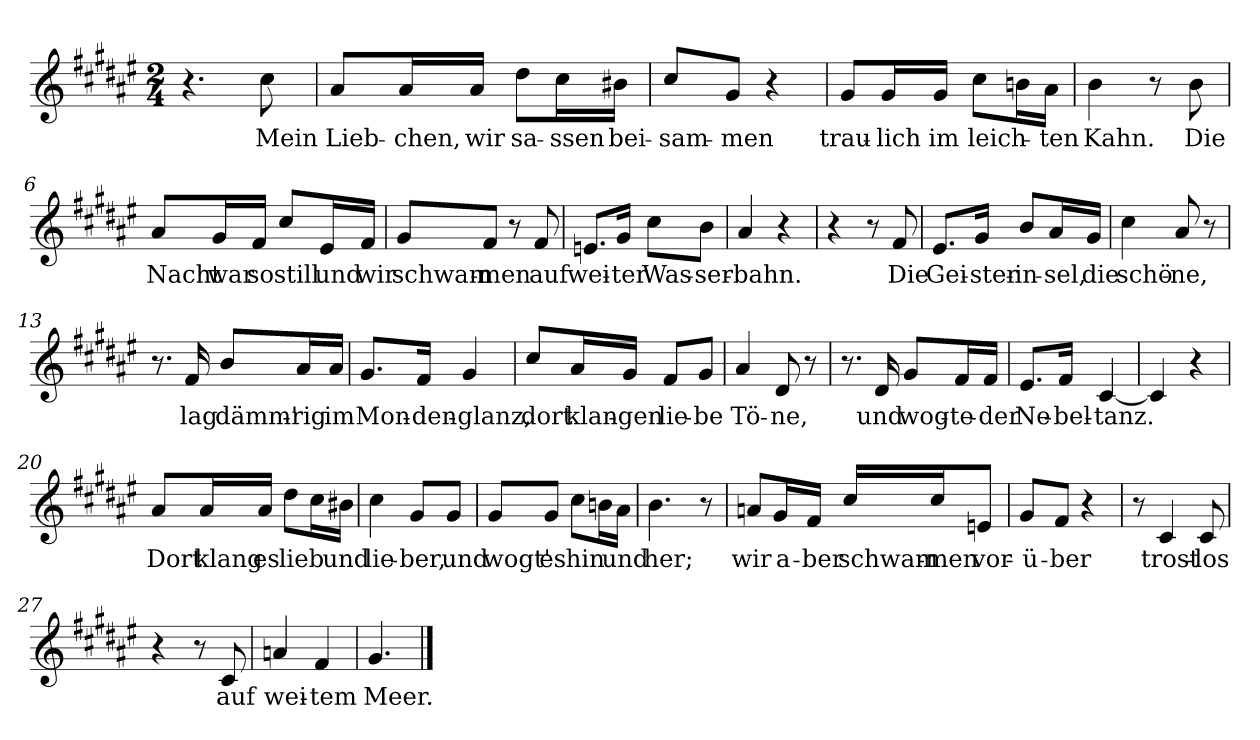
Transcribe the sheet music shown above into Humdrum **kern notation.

**kern	**text
*part1	*part1
*staff1	*staff1
*clefG2	*
*k[f#c#g#d#a#e#]	*
*M2/4	*
=1	=1
4.r	.
!	!LO:LY:b
8cc#\	Mein
=2	=2
!	!LO:LY:b
8a#/L	Lieb-
!	!LO:LY:b
16a#/L	-chen,
!	!LO:LY:b
16a#/JJ	wir
!	!LO:LY:b
8dd#\L	sa-
!	!LO:LY:b
16cc#\L	-ssen
!	!LO:LY:b
16b#X\JJ	bei-
=3	=3
!	!LO:LY:b
8cc#/L	-sam-
!	!LO:LY:b
8g#/J	-men
4r	.
=4	=4
!	!LO:LY:b
8g#/L	trau-
!	!LO:LY:b
16g#/L	-lich
!	!LO:LY:b
16g#/JJ	im
!	!LO:LY:b
8cc#\L	leich-
16bn\L	.
!	!LO:LY:b
16a#\JJ	-ten
=5	=5
!	!LO:LY:b
4b\	Kahn.
8r	.
!	!LO:LY:b
8b\	Die
=6	=6
!	!LO:LY:b
8a#/L	Nacht
!	!LO:LY:b
16g#/L	war
!	!LO:LY:b
16f#/JJ	so
!	!LO:LY:b
8cc#/L	still
!	!LO:LY:b
16e#/L	und
!	!LO:LY:b
16f#/JJ	wir
!!LO:LB:g=z
=7	=7
!	!LO:LY:b
8g#/L	schwam-
!	!LO:LY:b
8f#/J	-men
8r	.
!	!LO:LY:b
8f#/	auf
=8	=8
!	!LO:LY:b
8.en/L	wei-
!	!LO:LY:b
16g#/Jk	-ter
!	!LO:LY:b
8cc#\L	Was-
!	!LO:LY:b
8b\J	-ser-
=9	=9
!	!LO:LY:b
4a#/	bahn.
4r	.
=10	=10
4r	.
8r	.
!	!LO:LY:b
8f#/	Die
=11	=11
!	!LO:LY:b
8.e#/L	Gei-
!	!LO:LY:b
16g#/Jk	-ster-
!	!LO:LY:b
8b/L	-in-
!	!LO:LY:b
16a#/L	-sel,
!	!LO:LY:b
16g#/JJ	die
=12	=12
!	!LO:LY:b
4cc#\	schö-
!	!LO:LY:b
8a#/	-ne,
8r	.
=13	=13
8.r	.
!	!LO:LY:b
16f#/	lag
!	!LO:LY:b
8b/L	dämm'-
!	!LO:LY:b
16a#/L	-rig
!	!LO:LY:b
16a#/JJ	im
!!LO:LB:g=z
=14	=14
!	!LO:LY:b
8.g#/L	Mon-
!	!LO:LY:b
16f#/Jk	-den-
!	!LO:LY:b
4g#/	-glanz,
=15	=15
!	!LO:LY:b
8cc#/L	dort
!	!LO:LY:b
16a#/L	klan-
!	!LO:LY:b
16g#/JJ	-gen
!	!LO:LY:b
8f#/L	lie-
!	!LO:LY:b
8g#/J	-be
=16	=16
!	!LO:LY:b
4a#/	Tö-
!	!LO:LY:b
8d#/	-ne,
8r	.
=17	=17
8.r	.
!	!LO:LY:b
16d#/	und
!	!LO:LY:b
8g#/L	wog-
!	!LO:LY:b
16f#/L	-te-
!	!LO:LY:b
16f#/JJ	-der
=18	=18
!	!LO:LY:b
8.e#/L	Ne-
!	!LO:LY:b
16f#/Jk	-bel-
!	!LO:LY:b
[4c#/	-tanz.
=19	=19
4c#/]	.
4r	.
=20	=20
!	!LO:LY:b
8a#/L	Dort
!	!LO:LY:b
16a#/L	klang
!	!LO:LY:b
16a#/JJ	es
!	!LO:LY:b
8dd#\L	lieb
16cc#\L	.
!	!LO:LY:b
16b#X\JJ	und
!!LO:LB:g=z
=21	=21
!	!LO:LY:b
4cc#\	lie-
!	!LO:LY:b
8g#/L	-ber,
!	!LO:LY:b
8g#/J	und
=22	=22
!	!LO:LY:b
8g#/L	wogt'
!	!LO:LY:b
8g#/J	es
!	!LO:LY:b
8cc#\L	hin
16bn\L	.
!	!LO:LY:b
16a#\JJ	und
=23	=23
!	!LO:LY:b
4.b\	her;
8r	.
=24	=24
!	!LO:LY:b
8an/L	wir
!	!LO:LY:b
16g#/L	a-
!	!LO:LY:b
16f#/JJ	-ber
!	!LO:LY:b
16cc#/LL	schwam-
!	!LO:LY:b
16cc#/J	-men
!	!LO:LY:b
8en/J	vor-
=25	=25
!	!LO:LY:b
8g#/L	-ü-
!	!LO:LY:b
8f#/J	-ber
4r	.
=26	=26
8r	.
!	!LO:LY:b
4c#/	trost-
!	!LO:LY:b
8c#/	-los
=27	=27
4r	.
8r	.
!	!LO:LY:b
8c#/	auf
=28	=28
!	!LO:LY:b
4an/	wei-
!	!LO:LY:b
4f#/	-tem
!!LO:LB:g=z
=29	=29
!	!LO:LY:b
4.g#/	Meer.
==	==
*-	*-
